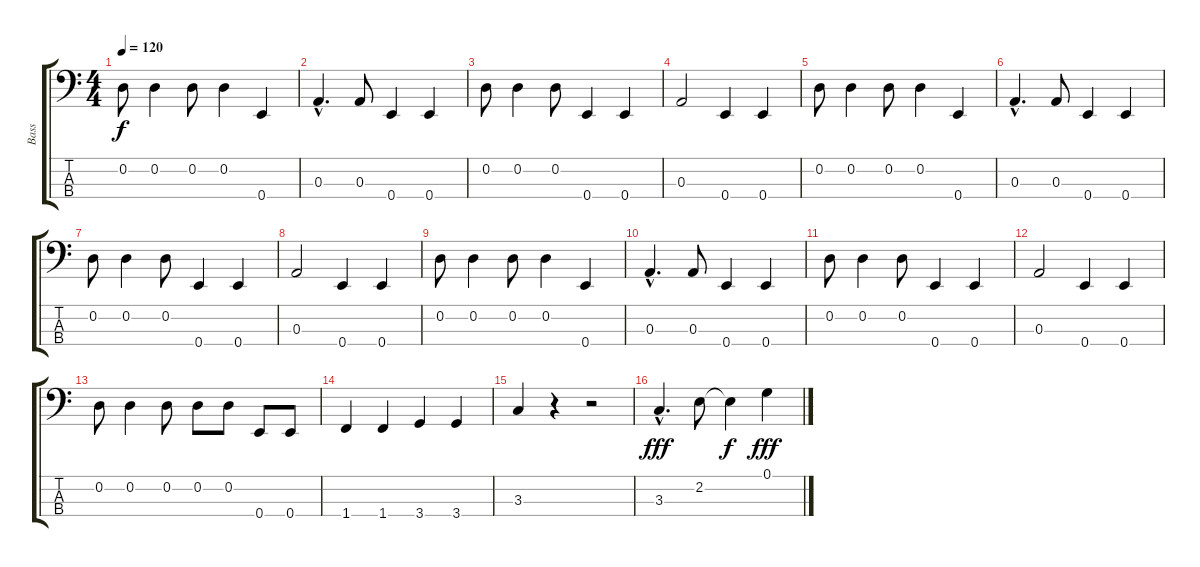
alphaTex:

\track ("Bass" "Bass") {instrument electricbassfinger}
\staff {score tabs}
\tuning (G2 D2 A1 E1) {hide}
\ts (4 4)
\tempo 120
\clef f4
\ks c
0.2.8{dy f} 0.2.4 0.2.8 0.2.4 0.4.4 |
0.3{hac}.4{d} 0.3.8 0.4.4 0.4.4 |
0.2.8 0.2.4 0.2.8 0.4.4 0.4.4 |
0.3.2 0.4.4 0.4.4 |
0.2.8 0.2.4 0.2.8 0.2.4 0.4.4 |
0.3{hac}.4{d} 0.3.8 0.4.4 0.4.4 |
0.2.8 0.2.4 0.2.8 0.4.4 0.4.4 |
0.3.2 0.4.4 0.4.4 |
0.2.8 0.2.4 0.2.8 0.2.4 0.4.4 |
0.3{hac}.4{d} 0.3.8 0.4.4 0.4.4 |
0.2.8 0.2.4 0.2.8 0.4.4 0.4.4 |
0.3.2 0.4.4 0.4.4 |
0.2.8 0.2.4 0.2.8 0.2.8 0.2.8 0.4.8 0.4.8 |
1.4.4 1.4.4 3.4.4 3.4.4 |
3.3.4 r.4 r.2 |
3.3{hac}.4{d dy fff} 2.2.8 2.2{t}.4{dy f} 0.1.4{dy fff}
